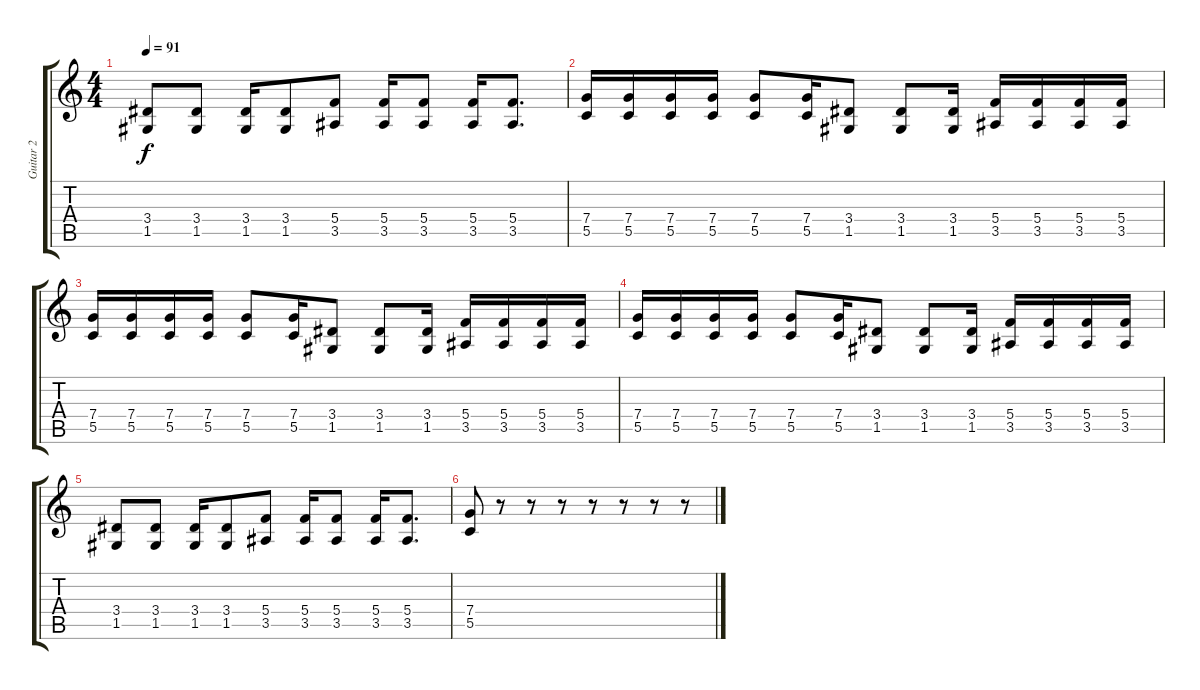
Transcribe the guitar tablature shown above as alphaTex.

\track ("Guitar 2" "Guitar 2") {instrument distortionguitar}
\staff {score tabs}
\tuning (D4 A3 F3 C3 G2 C2) {hide}
\ts (4 4)
\tempo 91
\clef g2
\ks c
(3.4 1.5).8{dy f} (3.4 1.5).8 (3.4 1.5).16 (3.4 1.5).8 (5.4 3.5).8 (5.4 3.5).16 (5.4 3.5).8 (5.4 3.5).16 (5.4 3.5).8{d} |
(7.4 5.5).16 (7.4 5.5).16 (7.4 5.5).16 (7.4 5.5).16 (7.4 5.5).8 (7.4 5.5).16 (3.4 1.5).8 (3.4 1.5).8 (3.4 1.5).16 (5.4 3.5).16 (5.4 3.5).16 (5.4 3.5).16 (5.4 3.5).16 |
(7.4 5.5).16 (7.4 5.5).16 (7.4 5.5).16 (7.4 5.5).16 (7.4 5.5).8 (7.4 5.5).16 (3.4 1.5).8 (3.4 1.5).8 (3.4 1.5).16 (5.4 3.5).16 (5.4 3.5).16 (5.4 3.5).16 (5.4 3.5).16 |
(7.4 5.5).16 (7.4 5.5).16 (7.4 5.5).16 (7.4 5.5).16 (7.4 5.5).8 (7.4 5.5).16 (3.4 1.5).8 (3.4 1.5).8 (3.4 1.5).16 (5.4 3.5).16 (5.4 3.5).16 (5.4 3.5).16 (5.4 3.5).16 |
(3.4 1.5).8 (3.4 1.5).8 (3.4 1.5).16 (3.4 1.5).8 (5.4 3.5).8 (5.4 3.5).16 (5.4 3.5).8 (5.4 3.5).16 (5.4 3.5).8{d} |
(7.4 5.5).8 r.8 r.8 r.8 r.8 r.8 r.8 r.8
